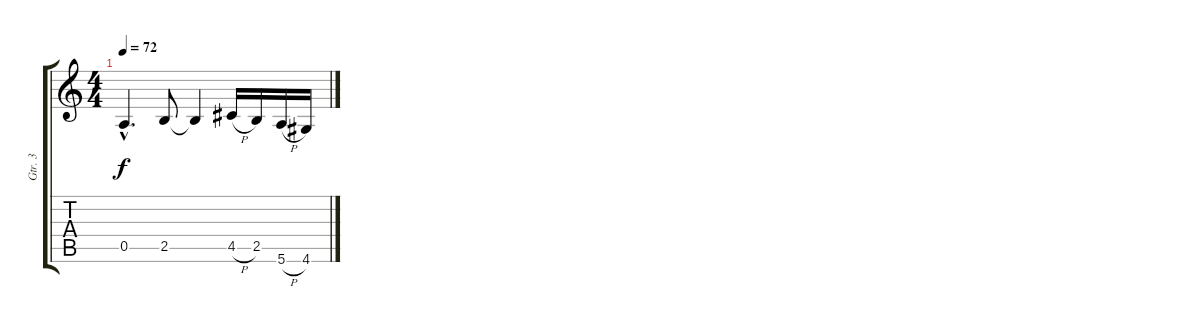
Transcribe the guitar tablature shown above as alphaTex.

\track ("Gtr. 3" "Gtr. 3") {instrument distortionguitar}
\staff {score tabs}
\tuning (E4 B3 G3 D3 A2 E2) {hide}
\ts (4 4)
\tempo 72
\clef g2
\ks c
0.5{hac}.4{d dy f} 2.5.8 2.5{t}.4 4.5{h}.16 2.5.16 5.6{h}.16 4.6.16
